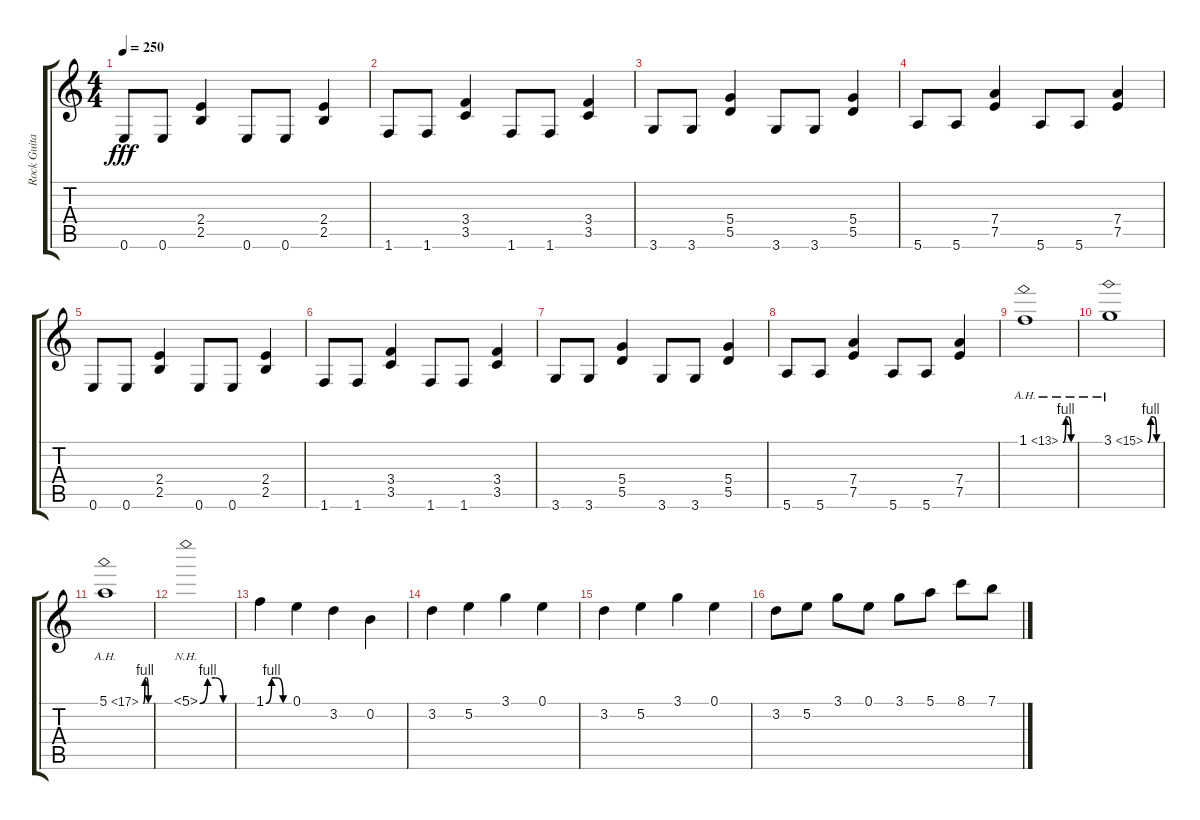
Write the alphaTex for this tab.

\track ("Rock Guitar" "Rock Guita") {instrument overdrivenguitar}
\staff {score tabs}
\tuning (E4 B3 G3 D3 A2 E2) {hide}
\ts (4 4)
\tempo 250
\clef g2
\ks c
0.6.8{dy fff} 0.6.8 (2.4 2.5).4 0.6.8 0.6.8 (2.4 2.5).4 |
1.6.8 1.6.8 (3.4 3.5).4 1.6.8 1.6.8 (3.4 3.5).4 |
3.6.8 3.6.8 (5.4 5.5).4 3.6.8 3.6.8 (5.4 5.5).4 |
5.6.8 5.6.8 (7.4 7.5).4 5.6.8 5.6.8 (7.4 7.5).4 |
0.6.8 0.6.8 (2.4 2.5).4 0.6.8 0.6.8 (2.4 2.5).4 |
1.6.8 1.6.8 (3.4 3.5).4 1.6.8 1.6.8 (3.4 3.5).4 |
3.6.8 3.6.8 (5.4 5.5).4 3.6.8 3.6.8 (5.4 5.5).4 |
5.6.8 5.6.8 (7.4 7.5).4 5.6.8 5.6.8 (7.4 7.5).4 |
1.1{be (custom 0 0 15 4 30 4 45 0 60 0) ah 12}.1 |
3.1{be (custom 0 0 15 4 30 4 45 0 60 0) ah 12}.1 |
5.1{be (custom 0 0 15 4 30 4 45 0 60 0) ah 12}.1 |
5.1{be (custom 0 0 15 4 30 4 45 0 60 0) nh}.1 |
1.1{be (custom 0 0 15 4 30 4 45 0 60 0)}.4 0.1.4 3.2.4 0.2.4 |
3.2.4 5.2.4 3.1.4 0.1.4 |
3.2.4 5.2.4 3.1.4 0.1.4 |
3.2.8 5.2.8 3.1.8 0.1.8 3.1.8 5.1.8 8.1.8 7.1.8
